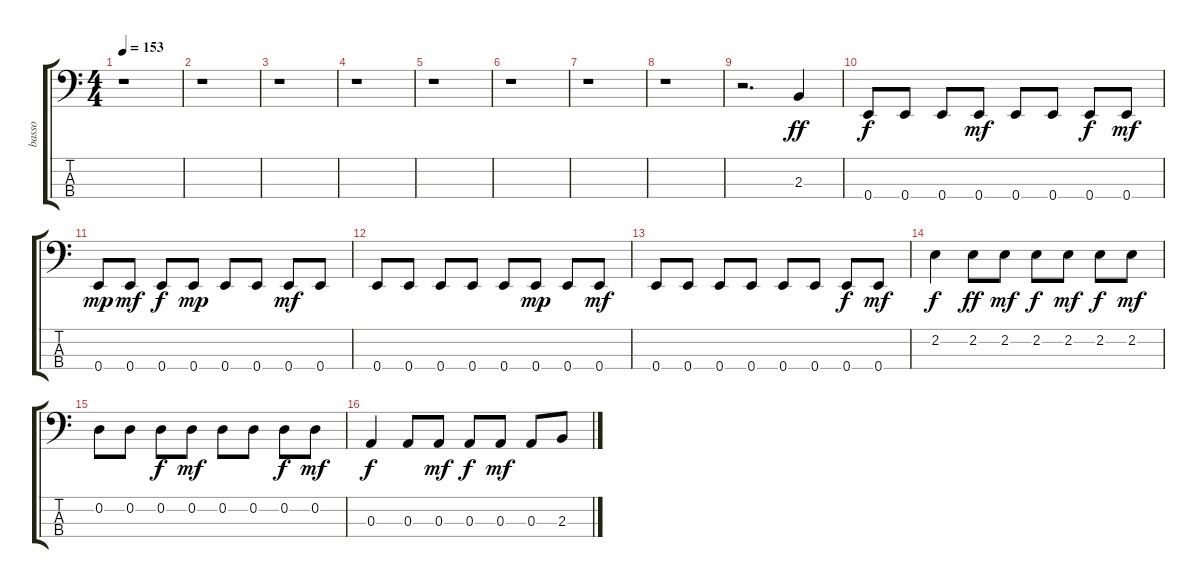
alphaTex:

\track ("basso" "basso") {instrument electricbassfinger}
\staff {score tabs}
\tuning (G2 D2 A1 E1) {hide}
\ts (4 4)
\tempo 153
\clef f4
\ks c
r.1{dy ff instrument electricbassfinger} |
r.1 |
r.1 |
r.1 |
r.1 |
r.1 |
r.1 |
r.1 |
r.2{d} 2.3.4 |
0.4.8{dy f} 0.4.8 0.4.8 0.4.8{dy mf} 0.4.8 0.4.8 0.4.8{dy f} 0.4.8{dy mf} |
0.4.8{dy mp} 0.4.8{dy mf} 0.4.8{dy f} 0.4.8{dy mp} 0.4.8 0.4.8 0.4.8{dy mf} 0.4.8 |
0.4.8 0.4.8 0.4.8 0.4.8 0.4.8 0.4.8{dy mp} 0.4.8 0.4.8{dy mf} |
0.4.8 0.4.8 0.4.8 0.4.8 0.4.8 0.4.8 0.4.8{dy f} 0.4.8{dy mf} |
2.2.4{dy f} 2.2.8{dy ff} 2.2.8{dy mf} 2.2.8{dy f} 2.2.8{dy mf} 2.2.8{dy f} 2.2.8{dy mf} |
0.2.8 0.2.8 0.2.8{dy f} 0.2.8{dy mf} 0.2.8 0.2.8 0.2.8{dy f} 0.2.8{dy mf} |
0.3.4{dy f} 0.3.8 0.3.8{dy mf} 0.3.8{dy f} 0.3.8{dy mf} 0.3.8 2.3.8
